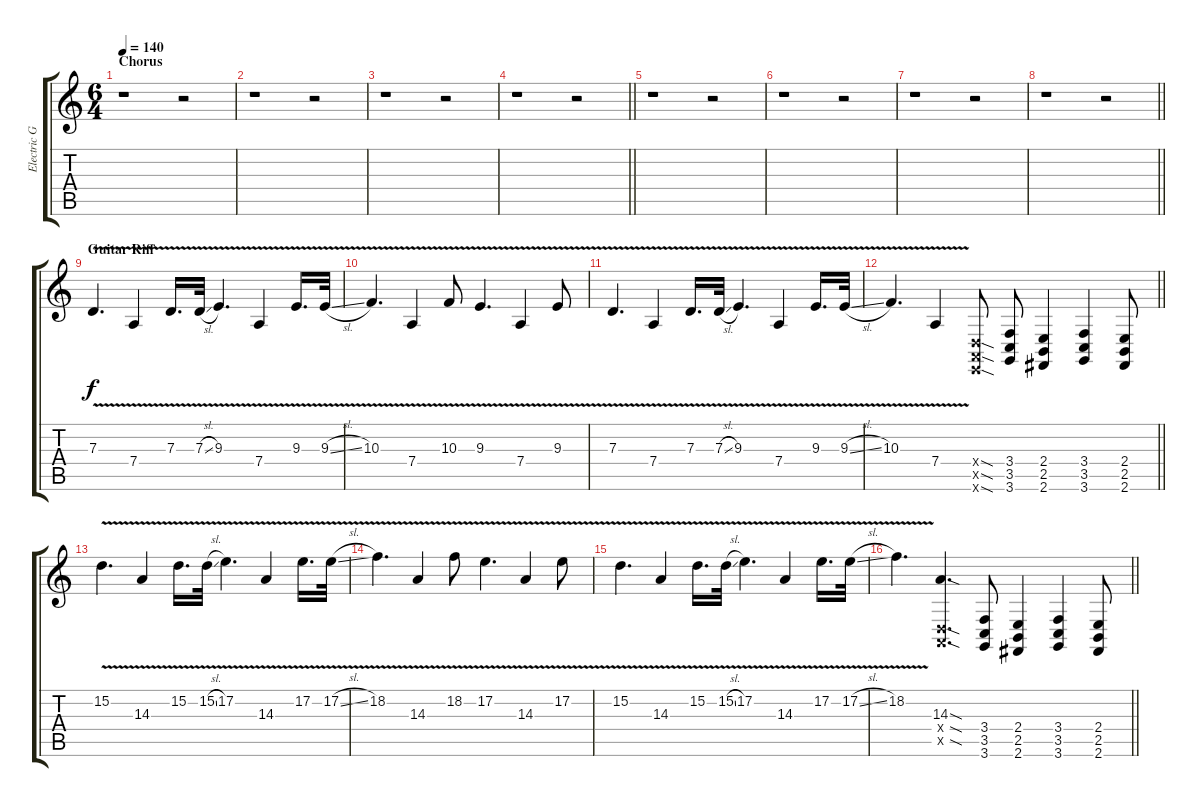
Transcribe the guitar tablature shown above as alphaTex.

\track ("Electric Guitar Reverb Effect" "Electric G") {instrument synthstrings2}
\staff {score tabs}
\tuning (E4 B3 G3 D3 A2 E2) {hide}
\ts (6 4)
\section ("" "Chorus")
\tempo 140
\clef g2
\ks c
r.1{dy f} r.2 |
r.1 r.2 |
r.1 r.2 |
\barLineRight lightlight
r.1 r.2 |
r.1 r.2 |
r.1 r.2 |
r.1 r.2 |
\barLineRight lightlight
r.1 r.2 |
\section ("" "Guitar Riff")
7.3{v}.4{d} 7.4{v}.4 7.3{v}.16{d} 7.3{v sl}.32 9.3{v}.4{d} 7.4{v}.4 9.3{v}.16{d} 9.3{v sl}.32 |
10.3{v}.4{d} 7.4{v}.4 10.3{v}.8 9.3{v}.4{d} 7.4{v}.4 9.3{v}.8 |
7.3{v}.4{d} 7.4{v}.4 7.3{v}.16{d} 7.3{v sl}.32 9.3{v}.4{d} 7.4{v}.4 9.3{v}.16{d} 9.3{v sl}.32 |
\barLineRight lightlight
10.3{v}.4{d} 7.4{v}.4 (0.4{sod x} 0.5{sod x} 0.6{sod x}).8 (3.4 3.5 3.6).8 (2.4 2.5 2.6).4 (3.4 3.5 3.6).4 (2.4 2.5 2.6).8 |
15.2{v}.4{d} 14.3{v}.4 15.2{v}.16{d} 15.2{v sl}.32 17.2{v}.4{d} 14.3{v}.4 17.2{v}.16{d} 17.2{v sl}.32 |
18.2{v}.4{d} 14.3{v}.4 18.2{v}.8 17.2{v}.4{d} 14.3{v}.4 17.2{v}.8 |
15.2{v}.4{d} 14.3{v}.4 15.2{v}.16{d} 15.2{v sl}.32 17.2{v}.4{d} 14.3{v}.4 17.2{v}.16{d} 17.2{v sl}.32 |
\barLineRight lightlight
18.2{v}.4{d} (14.3{sod} 0.4{sod x} 0.5{sod x}).4{d} (3.4 3.5 3.6).8 (2.4 2.5 2.6).4 (3.4 3.5 3.6).4 (2.4 2.5 2.6).8
